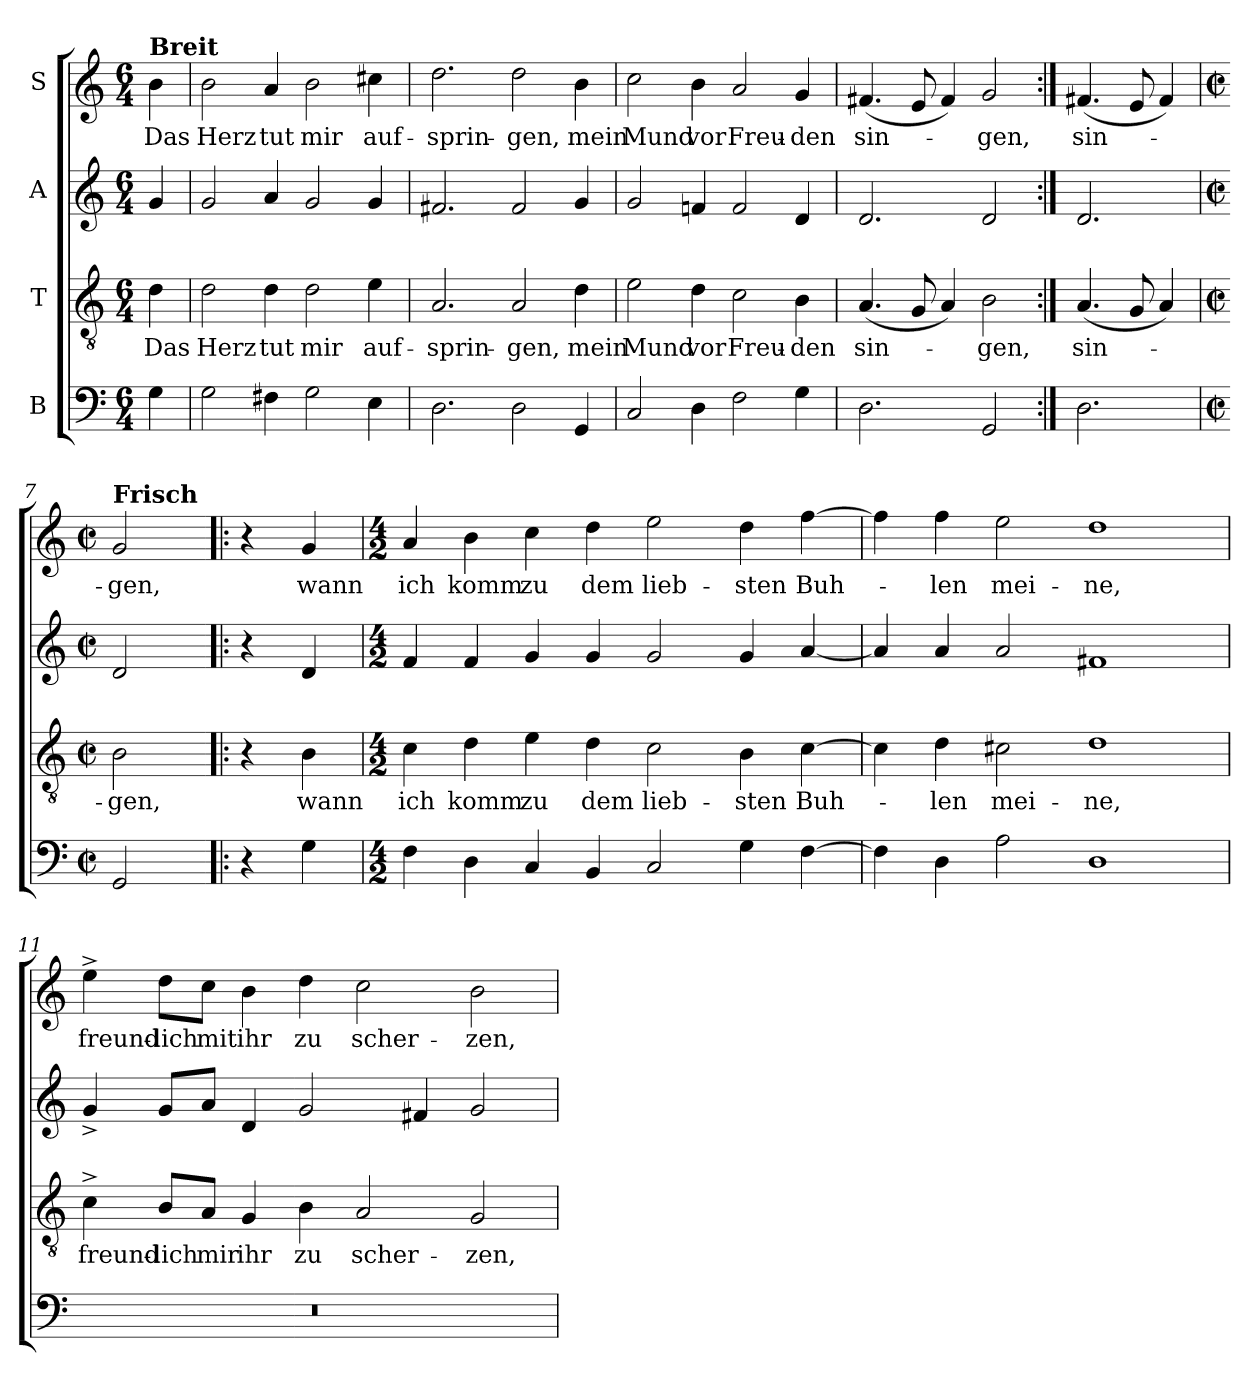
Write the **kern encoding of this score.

**kern	**kern	**text	**kern	**kern	**text
*part4	*part3	*part3	*part2	*part1	*part1
*staff4	*staff3	*staff3	*staff2	*staff1	*staff1
*I"B	*I"T	*	*I"A	*I"S	*
*clefF4	*clefGv2	*	*clefG2	*clefG2	*
*k[]	*k[]	*	*k[]	*k[]	*
*M6/4	*M6/4	*	*M6/4	*M6/4	*
=1	=1	=1	=1	=1	=1
!	!	!	!	!LO:TX:a:B:t=Breit	!
4G\	4d\	Das	4g/	4b\	Das
=2	=2	=2	=2	=2	=2
2G\	2d\	Herz	2g/	2b\	Herz
4F#X\	4d\	tut	4a/	4a/	tut
2G\	2d\	mir	2g/	2b\	mir
4E\	4e\	auf-	4g/	4cc#X\	auf-
=3	=3	=3	=3	=3	=3
2.D\	2.A/	-sprin-	2.f#X/	2.dd\	-sprin-
2D\	2A/	-gen,	2f#/	2dd\	-gen,
4GG/	4d\	mein	4g/	4b\	mein
=4	=4	=4	=4	=4	=4
2C/	2e\	Mund	2g/	2cc\	Mund
4D\	4d\	vor	4fn/	4b\	vor
2F\	2c\	Freu-	2f/	2a/	Freu-
4G\	4B\	-den	4d/	4g/	-den
=5	=5	=5	=5	=5	=5
2.D\	(4.A/	sin-	2.d/	(4.f#X/	sin-
.	8G/	.	.	8e/	.
.	4A/)	.	.	4f#/)	.
2GG/	2B\	-gen,	2d/	2g/	-gen,
!!LO:LB:g=z
=6:|!	=6:|!	=6:|!	=6:|!	=6:|!	=6:|!
2.D\	(4.A/	sin-	2.d/	(4.f#X/	sin-
.	8G/	.	.	8e/	.
.	4A/)	.	.	4f#/)	.
=7	=7	=7	=7	=7	=7
*M2/2	*M2/2	*	*M2/2	*M2/2	*
*met(c|)	*met(c|)	*	*met(c|)	*met(c|)	*
!	!	!	!	!LO:TX:a:B:t=Frisch	!
2GG/	2B\	-gen,	2d/	2g/	-gen,
=8!|:	=8!|:	=8!|:	=8!|:	=8!|:	=8!|:
4r	4r	.	4r	4r	.
4G\	4B\	wann	4d/	4g/	wann
=9	=9	=9	=9	=9	=9
*M4/2	*M4/2	*	*M4/2	*M4/2	*
4F\	4c\	ich	4f/	4a/	ich
4D\	4d\	komm	4f/	4b\	komm
4C/	4e\	zu	4g/	4cc\	zu
4BB/	4d\	dem	4g/	4dd\	dem
2C/	2c\	lieb-	2g/	2ee\	lieb-
4G\	4B\	-sten	4g/	4dd\	-sten
[4F\	[4c\	Buh-	[4a/	[4ff\	Buh-
=10	=10	=10	=10	=10	=10
4F\]	4c\]	.	4a/]	4ff\]	.
4D\	4d\	-len	4a/	4ff\	-len
2A\	2c#X\	mei-	2a/	2ee\	mei-
1D	1d	-ne,	1f#X	1dd	-ne,
!!LO:LB:g=z
=11	=11	=11	=11	=11	=11
0r	4c^\	freund-	4g^/	4ee^\	freund-
.	8B/L	-lich	8g/L	8dd\L	-lich
.	8A/J	mir	8a/J	8cc\J	mit
.	4G/	ihr	4d/	4b\	ihr
.	4B\	zu	2g/	4dd\	zu
.	2A/	scher-	.	2cc\	scher-
.	.	.	4f#X/	.	.
.	2G/	-zen,	2g/	2b\	-zen,
=	=	=	=	=	=
*-	*-	*-	*-	*-	*-
